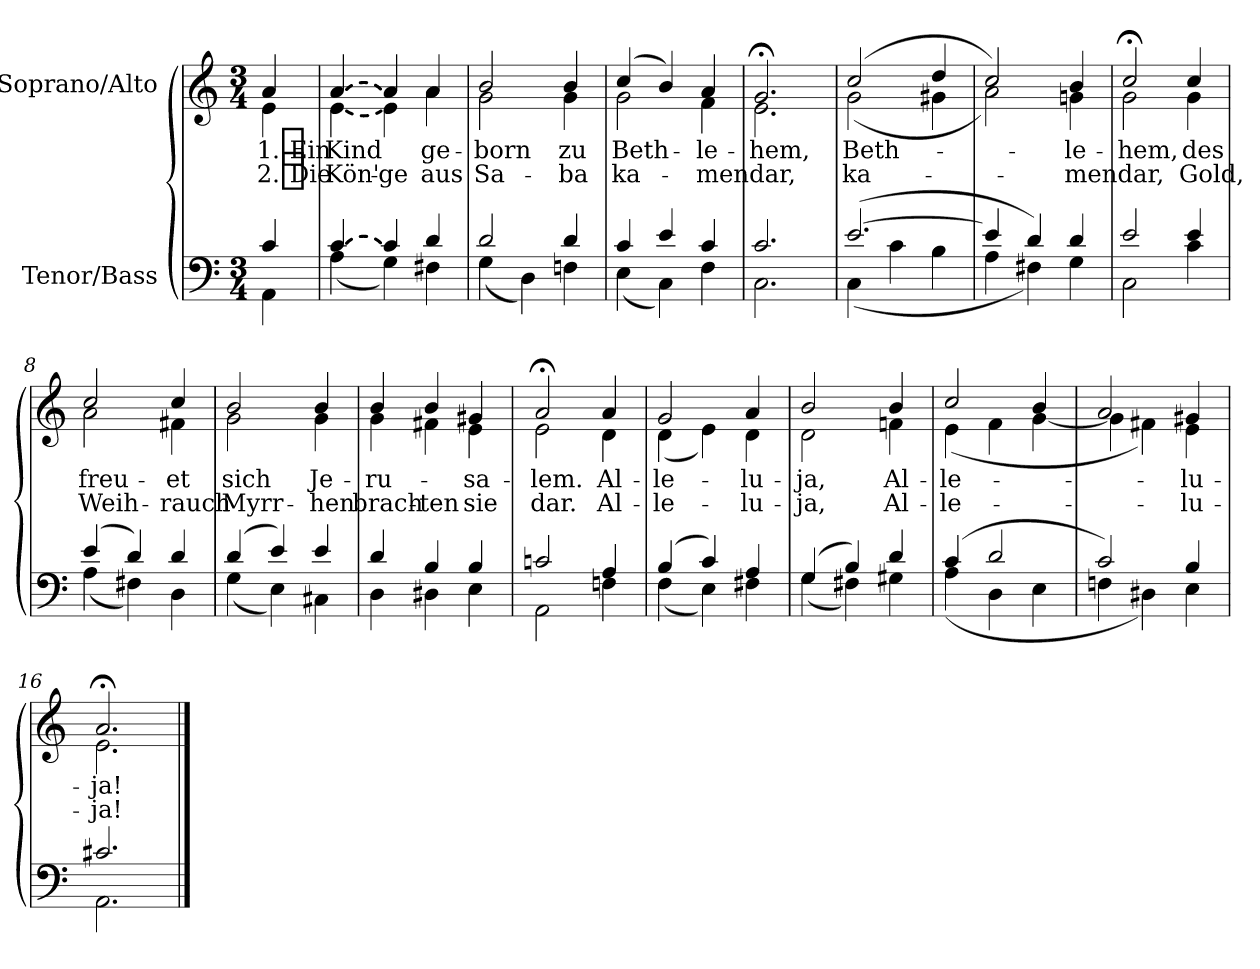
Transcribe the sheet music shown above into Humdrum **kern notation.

**kern	**kern	**text	**text
*part2	*part1	*part1	*part1
*staff2	*staff1	*staff1	*staff1
*I"Tenor/Bass	*I"Soprano/Alto	*	*
*clefF4	*clefG2	*	*
*k[]	*k[]	*	*
*M3/4	*M3/4	*	*
=	=	=	=
*^	*	*	*
!	!	!	!LO:LY:b	!LO:LY:b
*	*	*^	*	*
4c/	4AA\	4a/	4e\	1. Ein	2. Die
=1	=1	=1	=1	=1	=1
!LO:T:dash	!	!LO:T:dash	!LO:T:dash	!LO:LY:b	!LO:LY:b
[4c/	(4A\	[4a/	[4e\	Kind	Kön'-
!	!	!	!	!	!LO:LY:b
4c/]	4G\)	4a/]	4e\]	.	-ge
!	!	!	!	!LO:LY:b	!LO:LY:b
4d/	4F#X\	4a/	4a\	ge-	aus
=2	=2	=2	=2	=2	=2
!	!	!	!	!LO:LY:b	!LO:LY:b
2d/	(4G\	2b/	2g\	-born	Sa-
.	4D\)	.	.	.	.
!	!	!	!	!LO:LY:b	!LO:LY:b
4d/	4Fn\	4b/	4g\	zu	-ba
=3	=3	=3	=3	=3	=3
!	!	!	!	!LO:LY:b	!LO:LY:b
4c/	(4E\	(4cc/	2g\	Beth-	ka-
4e/	4C\)	4b/)	.	.	.
!	!	!	!	!LO:LY:b	!LO:LY:b
4c/	4F\	4a/	4f\	-le-	-men
=4	=4	=4	=4	=4	=4
!	!	!	!	!LO:LY:b	!LO:LY:b
2.c/	2.C\	2.g;</	2.e\	-hem,	dar,
=5	=5	=5	=5	=5	=5
!	!	!	!	!LO:LY:b	!LO:LY:b
([2.e/	(4C\	(2cc/	(2g\	Beth-	ka-
.	4c\	.	.	.	.
.	4B\	4dd/	4g#X\	.	.
=6	=6	=6	=6	=6	=6
4e/]	4A\	2cc/)	2a\)	.	.
4d/)	4F#X\)	.	.	.	.
!	!	!	!	!LO:LY:b	!LO:LY:b
4d/	4G\	4b/	4gn\	-le-	-men
=7	=7	=7	=7	=7	=7
!	!	!	!	!LO:LY:b	!LO:LY:b
2e/	2C\	2cc;</	2g\	-hem,	dar,
!	!	!	!	!LO:LY:b	!LO:LY:b
4e/	4c\	4cc/	4g\	des	Gold,
=8	=8	=8	=8	=8	=8
!	!	!	!	!LO:LY:b	!LO:LY:b
(4e/	(4A\	2cc/	2a\	freu-	Weih-
4d/)	4F#X\)	.	.	.	.
!	!	!	!	!LO:LY:b	!LO:LY:b
4d/	4D\	4cc/	4f#X\	-et	-rauch
!!LO:LB:g=z	!!
=9	=9	=9	=9	=9	=9
!	!	!	!	!LO:LY:b	!LO:LY:b
(4d/	(4G\	2b/	2g\	sich	Myrr-
4e/)	4E\)	.	.	.	.
!	!	!	!	!LO:LY:b	!LO:LY:b
4e/	4C#X\	4b/	4g\	Je-	-hen
=10	=10	=10	=10	=10	=10
!	!	!	!	!LO:LY:b	!LO:LY:b
4d/	4D\	4b/	4g\	-ru-	brach-
!	!	!	!	!	!LO:LY:b
4B/	4D#X\	4b/	4f#X\	.	-ten
!	!	!	!	!LO:LY:b	!LO:LY:b
4B/	4E\	4g#X/	4e\	-sa-	sie
=11	=11	=11	=11	=11	=11
!	!	!	!	!LO:LY:b	!LO:LY:b
2cn/	2AA\	2a;</	2e\	-lem.	dar.
!	!	!	!	!LO:LY:b	!LO:LY:b
4A/	4Fn\	4a/	4d\	Al-	Al-
=12	=12	=12	=12	=12	=12
!	!	!	!	!LO:LY:b	!LO:LY:b
(4B/	(4F\	2g/	(4d\	le-	-le-
4c/)	4E\)	.	4e\)	.	.
!	!	!	!	!LO:LY:b	!LO:LY:b
4A/	4F#X\	4a/	4d\	-lu-	-lu-
=13	=13	=13	=13	=13	=13
!	!	!	!	!LO:LY:b	!LO:LY:b
(4G/	(4G\	2b/	2d\	-ja,	-ja,
4B/)	4F#X\)	.	.	.	.
!	!	!	!	!LO:LY:b	!LO:LY:b
4d/	4G#X\	4b/	4fn\	Al-	Al-
=14	=14	=14	=14	=14	=14
!	!	!	!	!LO:LY:b	!LO:LY:b
(4c/	(4A\	2cc/	(4e\	le-	-le-
2d/	4D\	.	4f\	.	.
.	4E\	4b/	[4g\	.	.
=15	=15	=15	=15	=15	=15
2c/)	4Fn\	2a/	4g\]	.	.
.	4D#X\)	.	4f#X\)	.	.
!	!	!	!	!LO:LY:b	!LO:LY:b
4B/	4E\	4g#X/	4e\	lu-	-lu-
=16	=16	=16	=16	=16	=16
!	!	!	!	!LO:LY:b	!LO:LY:b
2.c#X/	2.AA\	2.a;</	2.e\	-ja!	-ja!
*v	*v	*	*	*	*
*	*v	*v	*	*
==	==	==	==
*-	*-	*-	*-
